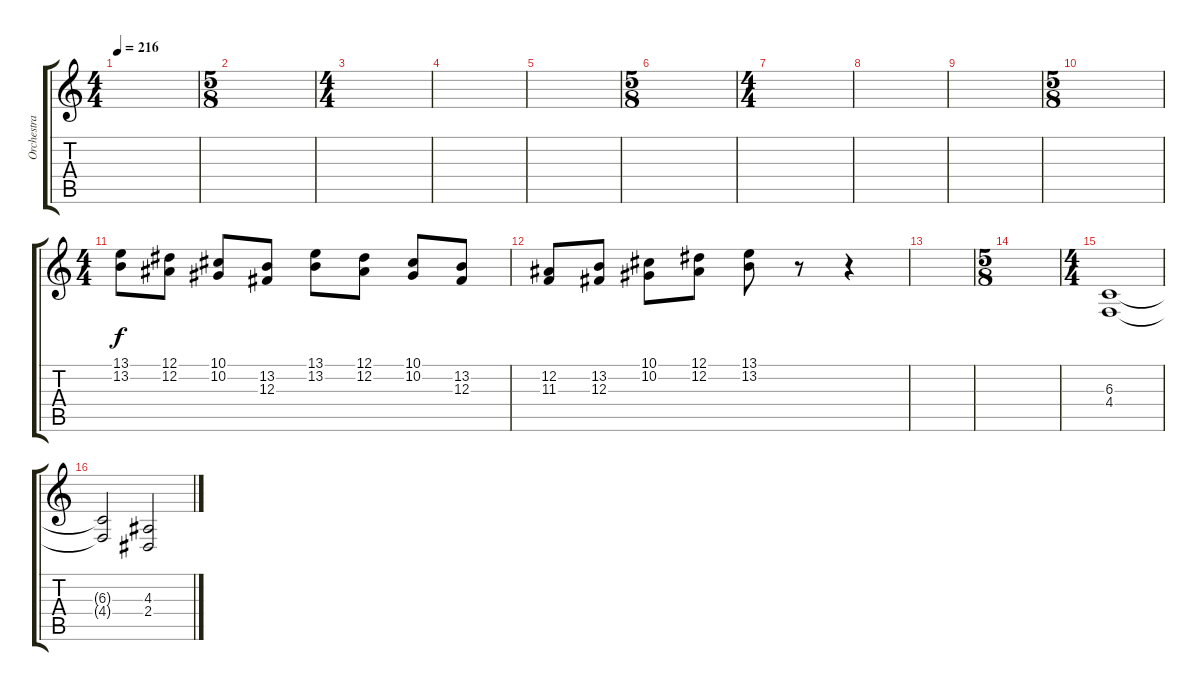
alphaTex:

\track ("Orchestra (Strings)" "Orchestra ") {instrument stringensemble1}
\staff {score tabs}
\tuning (Eb4 Bb3 Gb3 Db3 Ab2 Eb2) {hide}
\ts (4 4)
\tempo 216
\clef g2
\ks c
|
\ts (5 8)
|
\ts (4 4)
|
|
|
\ts (5 8)
|
\ts (4 4)
|
|
|
\ts (5 8)
|
\ts (4 4)
(13.1 13.2).8 (12.1 12.2).8 (10.1 10.2).8 (13.2 12.3).8 (13.1 13.2).8 (12.1 12.2).8 (10.1 10.2).8 (13.2 12.3).8 |
(12.2 11.3).8 (13.2 12.3).8 (10.1 10.2).8 (12.1 12.2).8 (13.1 13.2).8 r.8 r.4 |
|
\ts (5 8)
|
\ts (4 4)
(6.3 4.4).1 |
(6.3{t} 4.4{t}).2 (4.3 2.4).2
